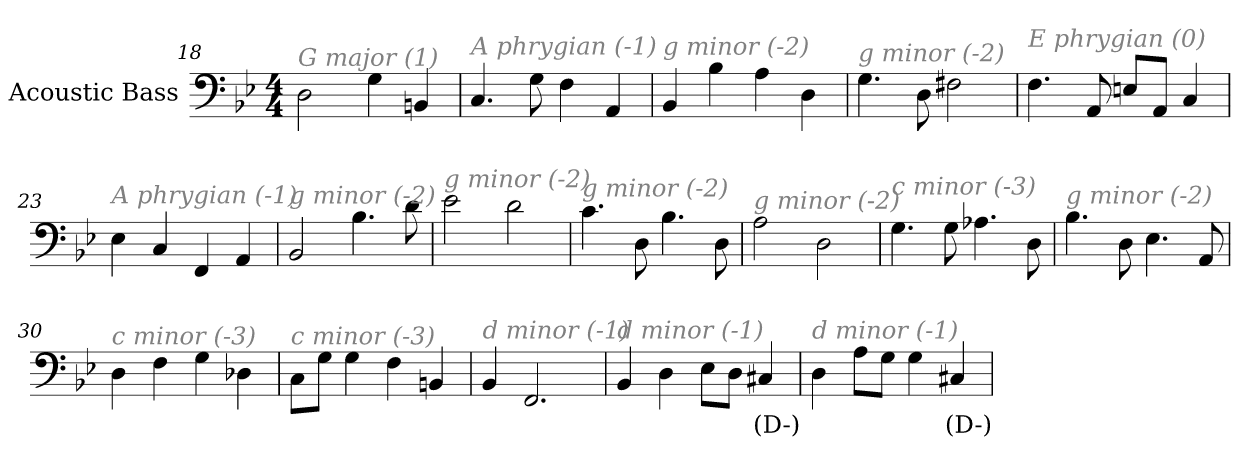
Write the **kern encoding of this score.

**kern	**text
*part1	*part1
*staff1	*staff1
*I"Acoustic Bass	*
*clefF4	*
*ITrd7c12	*
*k[b-e-]	*
*B-:	*
*M4/4	*
=18	=18
!LO:TX:i:color=#808080:t=G major (1)	!
2DD	.
4GG	.
4BBBn	.
=19	=19
!LO:TX:i:color=#808080:t=A phrygian (-1)	!
4.CC	.
8GG	.
4FF	.
4AAA	.
=20	=20
!LO:TX:i:color=#808080:t=g minor (-2)	!
4BBB-	.
4BB-	.
4AA	.
4DD	.
=21	=21
!LO:TX:i:color=#808080:t=g minor (-2)	!
4.GG	.
8DD	.
2FF#X	.
=22	=22
!LO:TX:i:color=#808080:t=E phrygian (0)	!
4.FF	.
8AAA	.
8EEnL	.
8AAAJ	.
4CC	.
=23	=23
!LO:TX:i:color=#808080:t=A phrygian (-1)	!
4EE-	.
4CC	.
4FFF	.
4AAA	.
=24	=24
!LO:TX:i:color=#808080:t=g minor (-2)	!
2BBB-	.
4.BB-	.
8D	.
=25	=25
!LO:TX:i:color=#808080:t=g minor (-2)	!
2E-	.
2D	.
=26	=26
!LO:TX:i:color=#808080:t=g minor (-2)	!
4.C	.
8DD	.
4.BB-	.
8DD	.
=27	=27
!LO:TX:i:color=#808080:t=g minor (-2)	!
2AA	.
2DD	.
=28	=28
!LO:TX:i:color=#808080:t=c minor (-3)	!
4.GG	.
8GG	.
4.AA-X	.
8DD	.
=29	=29
!LO:TX:i:color=#808080:t=g minor (-2)	!
4.BB-	.
8DD	.
4.EE-	.
8AAA	.
=30	=30
!LO:TX:i:color=#808080:t=c minor (-3)	!
4DD	.
4FF	.
4GG	.
4DD-X	.
=31	=31
!LO:TX:i:color=#808080:t=c minor (-3)	!
8CCL	.
8GGJ	.
4GG	.
4FF	.
4BBBn	.
=32	=32
!LO:TX:i:color=#808080:t=d minor (-1)	!
4BBB-	.
2.FFF	.
=33	=33
!LO:TX:i:color=#808080:t=d minor (-1)	!
4BBB-	.
4DD	.
8EE-L	.
8DDJ	.
4CC#Xi	(D-)
=34	=34
!LO:TX:i:color=#808080:t=d minor (-1)	!
4DD	.
8AAL	.
8GGJ	.
4GG	.
4CC#Xi	(D-)
=	=
*-	*-
